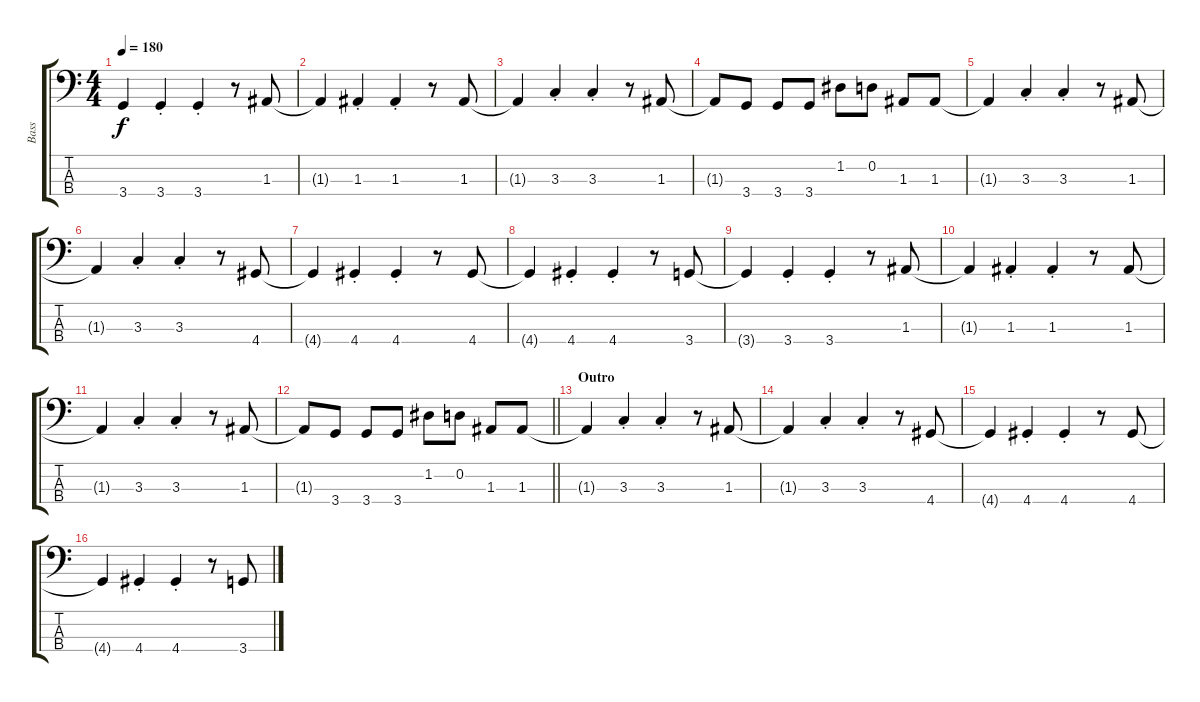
\track ("Bass" "Bass") {instrument electricbassfinger}
\staff {score tabs}
\tuning (G2 D2 A1 E1) {hide}
\ts (4 4)
\tempo 180
\clef f4
\ks c
3.4{t}.4{dy f} 3.4{st}.4 3.4{st}.4 r.8 1.3.8 |
1.3{t}.4 1.3{st}.4 1.3{st}.4 r.8 1.3.8 |
1.3{t}.4 3.3{st}.4 3.3{st}.4 r.8 1.3.8 |
1.3{t}.8 3.4.8 3.4.8 3.4.8 1.2.8 0.2.8 1.3.8 1.3.8 |
1.3{t}.4 3.3{st}.4 3.3{st}.4 r.8 1.3.8 |
1.3{t}.4 3.3{st}.4 3.3{st}.4 r.8 4.4.8 |
4.4{t}.4 4.4{st}.4 4.4{st}.4 r.8 4.4.8 |
4.4{t}.4 4.4{st}.4 4.4{st}.4 r.8 3.4.8 |
3.4{t}.4 3.4{st}.4 3.4{st}.4 r.8 1.3.8 |
1.3{t}.4 1.3{st}.4 1.3{st}.4 r.8 1.3.8 |
1.3{t}.4 3.3{st}.4 3.3{st}.4 r.8 1.3.8 |
\barLineRight lightlight
1.3{t}.8 3.4.8 3.4.8 3.4.8 1.2.8 0.2.8 1.3.8 1.3.8 |
\section ("" "Outro")
1.3{t}.4 3.3{st}.4 3.3{st}.4 r.8 1.3.8 |
1.3{t}.4 3.3{st}.4 3.3{st}.4 r.8 4.4.8 |
4.4{t}.4 4.4{st}.4 4.4{st}.4 r.8 4.4.8 |
4.4{t}.4 4.4{st}.4 4.4{st}.4 r.8 3.4.8
